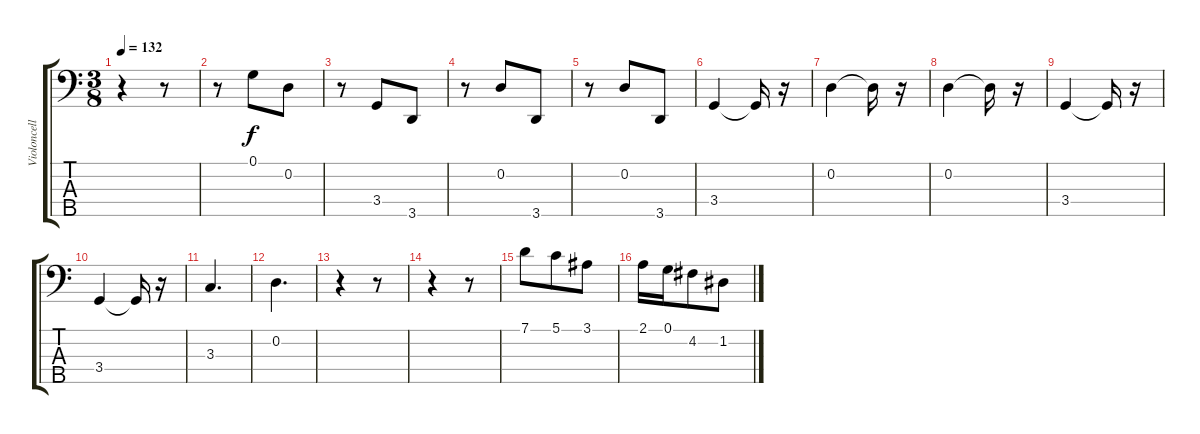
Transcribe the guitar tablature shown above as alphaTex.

\track ("Violoncelli" "Violoncell") {instrument electricbasspick}
\staff {score tabs}
\tuning (G2 D2 A1 E1 B0) {hide}
\ts (3 8)
\tempo 132
\tempo 65
\tempo 132
\clef f4
\ks c
r.4{dy f instrument electricbasspick} r.8 |
r.8 0.1.8 0.2.8 |
r.8 3.4.8 3.5.8 |
r.8 0.2.8 3.5.8 |
r.8 0.2.8 3.5.8 |
3.4.4 3.4{t}.16 r.16 |
0.2.4 0.2{t}.16 r.16 |
0.2.4 0.2{t}.16 r.16 |
3.4.4 3.4{t}.16 r.16 |
3.4.4 3.4{t}.16 r.16 |
3.3.4{d} |
0.2.4{d} |
r.4 r.8 |
r.4 r.8 |
7.1.8 5.1.8 3.1.8 |
2.1.16 0.1.16 4.2.8 1.2.8
